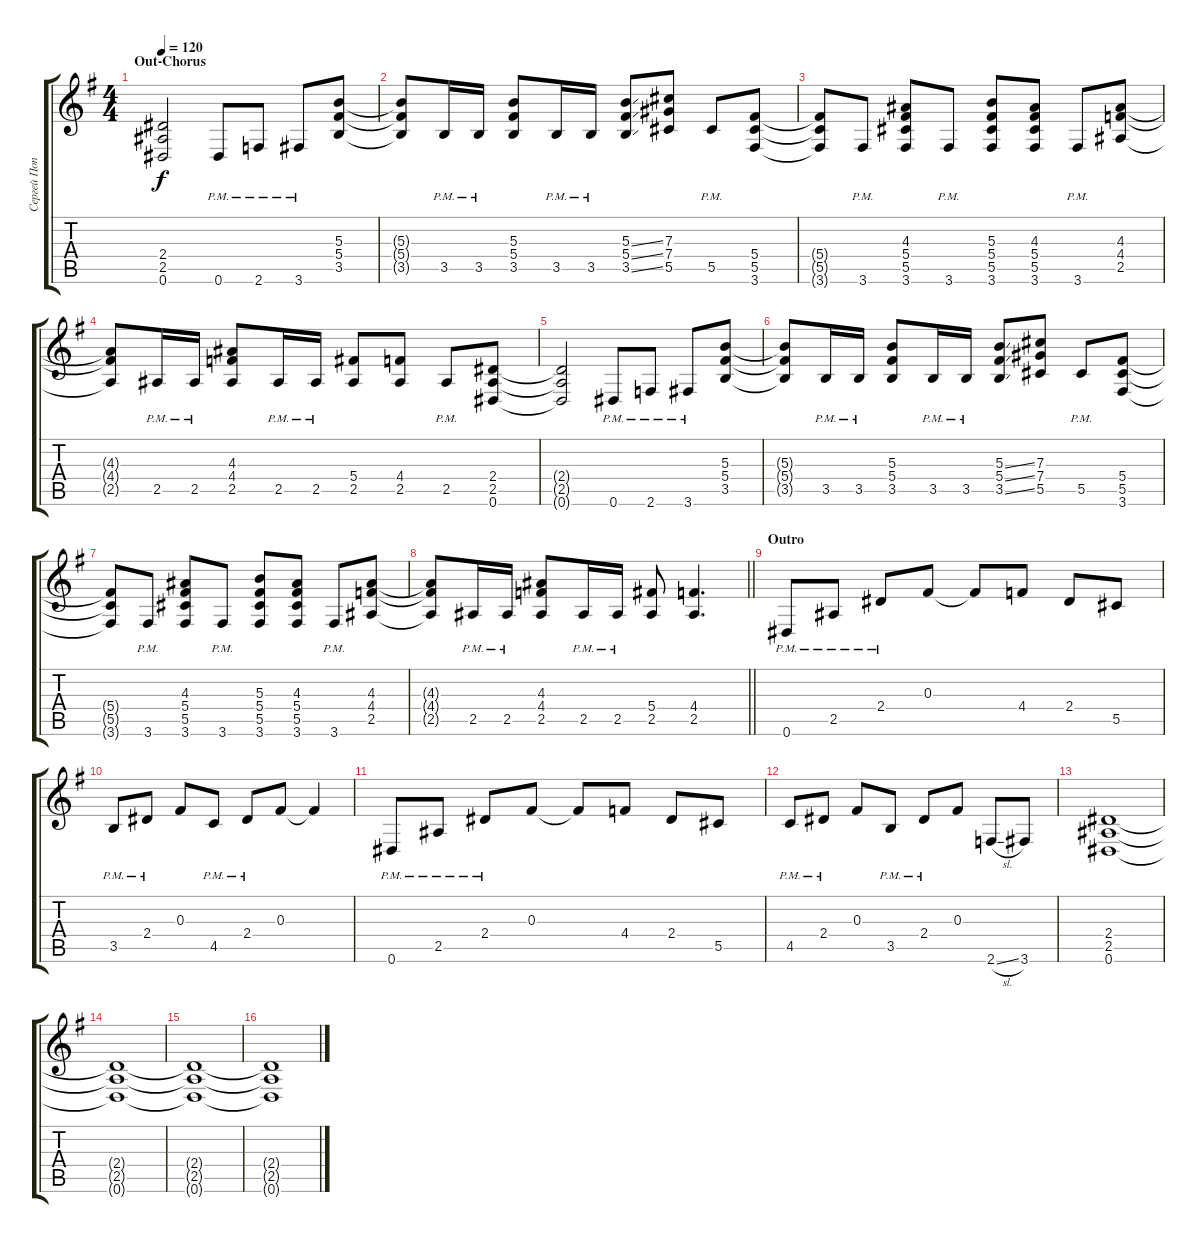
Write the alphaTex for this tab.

\track ("Сергей Попов" "Сергей Поп") {instrument distortionguitar}
\staff {score tabs}
\tuning (Eb4 Bb3 Gb3 Db3 Ab2 Eb2) {hide}
\ts (4 4)
\section ("" "Out-Chorus")
\tempo 120
\clef g2
\ks g
(2.4{t} 2.5{t} 0.6{t}).2{dy f} 0.6{pm}.8 2.6{pm}.8 3.6{pm}.8 (5.3 5.4 3.5).8 |
(5.3{t} 5.4{t} 3.5{t}).8 3.5{pm}.16 3.5{pm}.16 (5.3 5.4 3.5).8 3.5{pm}.16 3.5{pm}.16 (5.3{ss} 5.4{ss} 3.5{ss}).8 (7.3 7.4 5.5).8 5.5{pm}.8 (5.4 5.5 3.6).8 |
(5.4{t} 5.5{t} 3.6{t}).8 3.6{pm}.8 (4.3 5.4 5.5 3.6).8 3.6{pm}.8 (5.3 5.4 5.5 3.6).8 (4.3 5.4 5.5 3.6).8 3.6{pm}.8 (4.3 4.4 2.5).8 |
(4.3{t} 4.4{t} 2.5{t}).8 2.5{pm}.16 2.5{pm}.16 (4.3 4.4 2.5).8 2.5{pm}.16 2.5{pm}.16 (5.4 2.5).8 (4.4 2.5).8 2.5{pm}.8 (2.4 2.5 0.6).8 |
(2.4{t} 2.5{t} 0.6{t}).2 0.6{pm}.8 2.6{pm}.8 3.6{pm}.8 (5.3 5.4 3.5).8 |
(5.3{t} 5.4{t} 3.5{t}).8 3.5{pm}.16 3.5{pm}.16 (5.3 5.4 3.5).8 3.5{pm}.16 3.5{pm}.16 (5.3{ss} 5.4{ss} 3.5{ss}).8 (7.3 7.4 5.5).8 5.5{pm}.8 (5.4 5.5 3.6).8 |
(5.4{t} 5.5{t} 3.6{t}).8 3.6{pm}.8 (4.3 5.4 5.5 3.6).8 3.6{pm}.8 (5.3 5.4 5.5 3.6).8 (4.3 5.4 5.5 3.6).8 3.6{pm}.8 (4.3 4.4 2.5).8 |
\barLineRight lightlight
(4.3{t} 4.4{t} 2.5{t}).8 2.5{pm}.16 2.5{pm}.16 (4.3 4.4 2.5).8 2.5{pm}.16 2.5{pm}.16 (5.4 2.5).8 (4.4 2.5).4{d} |
\section ("" "Outro")
0.6{pm}.8 2.5{pm}.8 2.4{pm}.8 0.3.8 0.3{t}.8 4.4.8 2.4.8 5.5.8 |
3.5{pm}.8 2.4{pm}.8 0.3.8 4.5{pm}.8 2.4{pm}.8 0.3.8 0.3{t}.4 |
0.6{pm}.8 2.5{pm}.8 2.4{pm}.8 0.3.8 0.3{t}.8 4.4.8 2.4.8 5.5.8 |
4.5{pm}.8 2.4{pm}.8 0.3.8 3.5{pm}.8 2.4{pm}.8 0.3.8 2.6{sl}.8 3.6.8 |
(2.4 2.5 0.6).1 |
(2.4{t} 2.5{t} 0.6{t}).1 |
(2.4{t} 2.5{t} 0.6{t}).1 |
(2.4{t} 2.5{t} 0.6{t}).1
